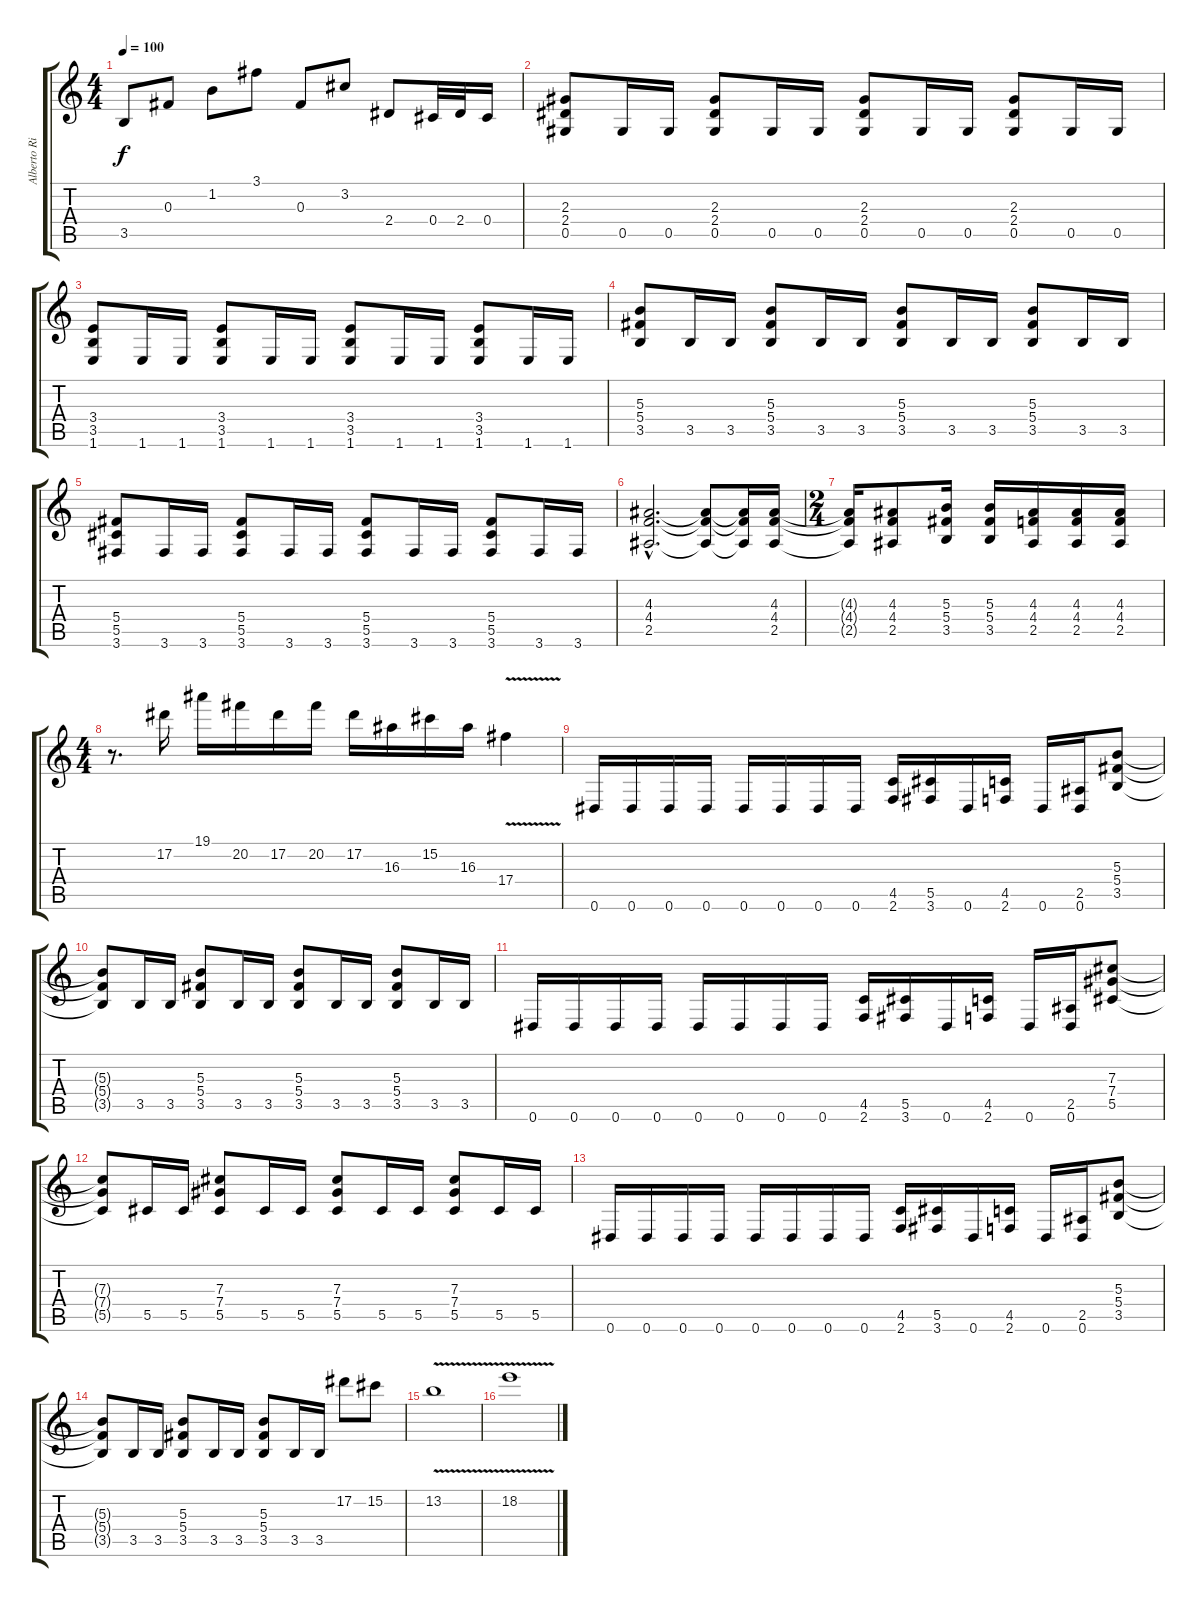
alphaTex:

\track ("Alberto Rionda" "Alberto Ri") {instrument distortionguitar}
\staff {score tabs}
\tuning (Eb4 Bb3 Gb3 Db3 Ab2 Eb2) {hide}
\ts (4 4)
\tempo 100
\clef g2
\ks c
3.5.8{dy f} 0.3.8 1.2.8 3.1.8 0.3.8 3.2.8 2.4.8{instrument distortionguitar} 0.4.32 2.4.32 0.4.16 |
(2.3 2.4 0.5).8 0.5.16 0.5.16 (2.3 2.4 0.5).8 0.5.16 0.5.16 (2.3 2.4 0.5).8 0.5.16 0.5.16 (2.3 2.4 0.5).8 0.5.16 0.5.16 |
(3.4 3.5 1.6).8 1.6.16 1.6.16 (3.4 3.5 1.6).8 1.6.16 1.6.16 (3.4 3.5 1.6).8 1.6.16 1.6.16 (3.4 3.5 1.6).8 1.6.16 1.6.16 |
(5.3 5.4 3.5).8 3.5.16 3.5.16 (5.3 5.4 3.5).8 3.5.16 3.5.16 (5.3 5.4 3.5).8 3.5.16 3.5.16 (5.3 5.4 3.5).8 3.5.16 3.5.16 |
(5.4 5.5 3.6).8 3.6.16 3.6.16 (5.4 5.5 3.6).8 3.6.16 3.6.16 (5.4 5.5 3.6).8 3.6.16 3.6.16 (5.4 5.5 3.6).8 3.6.16 3.6.16 |
(4.3{hac} 4.4{hac} 2.5{hac}).2{d} (4.3{t} 4.4{t} 2.5{t}).8 (4.3{t} 4.4{t} 2.5{t}).16 (4.3 4.4 2.5).16 |
\ts (2 4)
(4.3{t} 4.4{t} 2.5{t}).16 (4.3 4.4 2.5).8 (5.3 5.4 3.5).16 (5.3 5.4 3.5).16 (4.3 4.4 2.5).16 (4.3 4.4 2.5).16 (4.3 4.4 2.5).16 |
\ts (4 4)
r.8{d} 17.2.16 19.1.16 20.2.16 17.2.16 20.2.16 17.2.16 16.3.16 15.2.16 16.3.16 17.4{v}.4 |
0.6.16 0.6.16 0.6.16 0.6.16 0.6.16 0.6.16 0.6.16 0.6.16 (4.5 2.6).16 (5.5 3.6).16 0.6.16 (4.5 2.6).16 0.6.16 (2.5 0.6).16 (5.3 5.4 3.5).8 |
(5.3{t} 5.4{t} 3.5{t}).8 3.5.16 3.5.16 (5.3 5.4 3.5).8 3.5.16 3.5.16 (5.3 5.4 3.5).8 3.5.16 3.5.16 (5.3 5.4 3.5).8 3.5.16 3.5.16 |
0.6.16 0.6.16 0.6.16 0.6.16 0.6.16 0.6.16 0.6.16 0.6.16 (4.5 2.6).16 (5.5 3.6).16 0.6.16 (4.5 2.6).16 0.6.16 (2.5 0.6).16 (7.3 7.4 5.5).8 |
(7.3{t} 7.4{t} 5.5{t}).8 5.5.16 5.5.16 (7.3 7.4 5.5).8 5.5.16 5.5.16 (7.3 7.4 5.5).8 5.5.16 5.5.16 (7.3 7.4 5.5).8 5.5.16 5.5.16 |
0.6.16 0.6.16 0.6.16 0.6.16 0.6.16 0.6.16 0.6.16 0.6.16 (4.5 2.6).16 (5.5 3.6).16 0.6.16 (4.5 2.6).16 0.6.16 (2.5 0.6).16 (5.3 5.4 3.5).8 |
(5.3{t} 5.4{t} 3.5{t}).8 3.5.16 3.5.16 (5.3 5.4 3.5).8 3.5.16 3.5.16 (5.3 5.4 3.5).8 3.5.16 3.5.16 17.2.8 15.2.8 |
13.2{v}.1 |
18.2{v}.1
